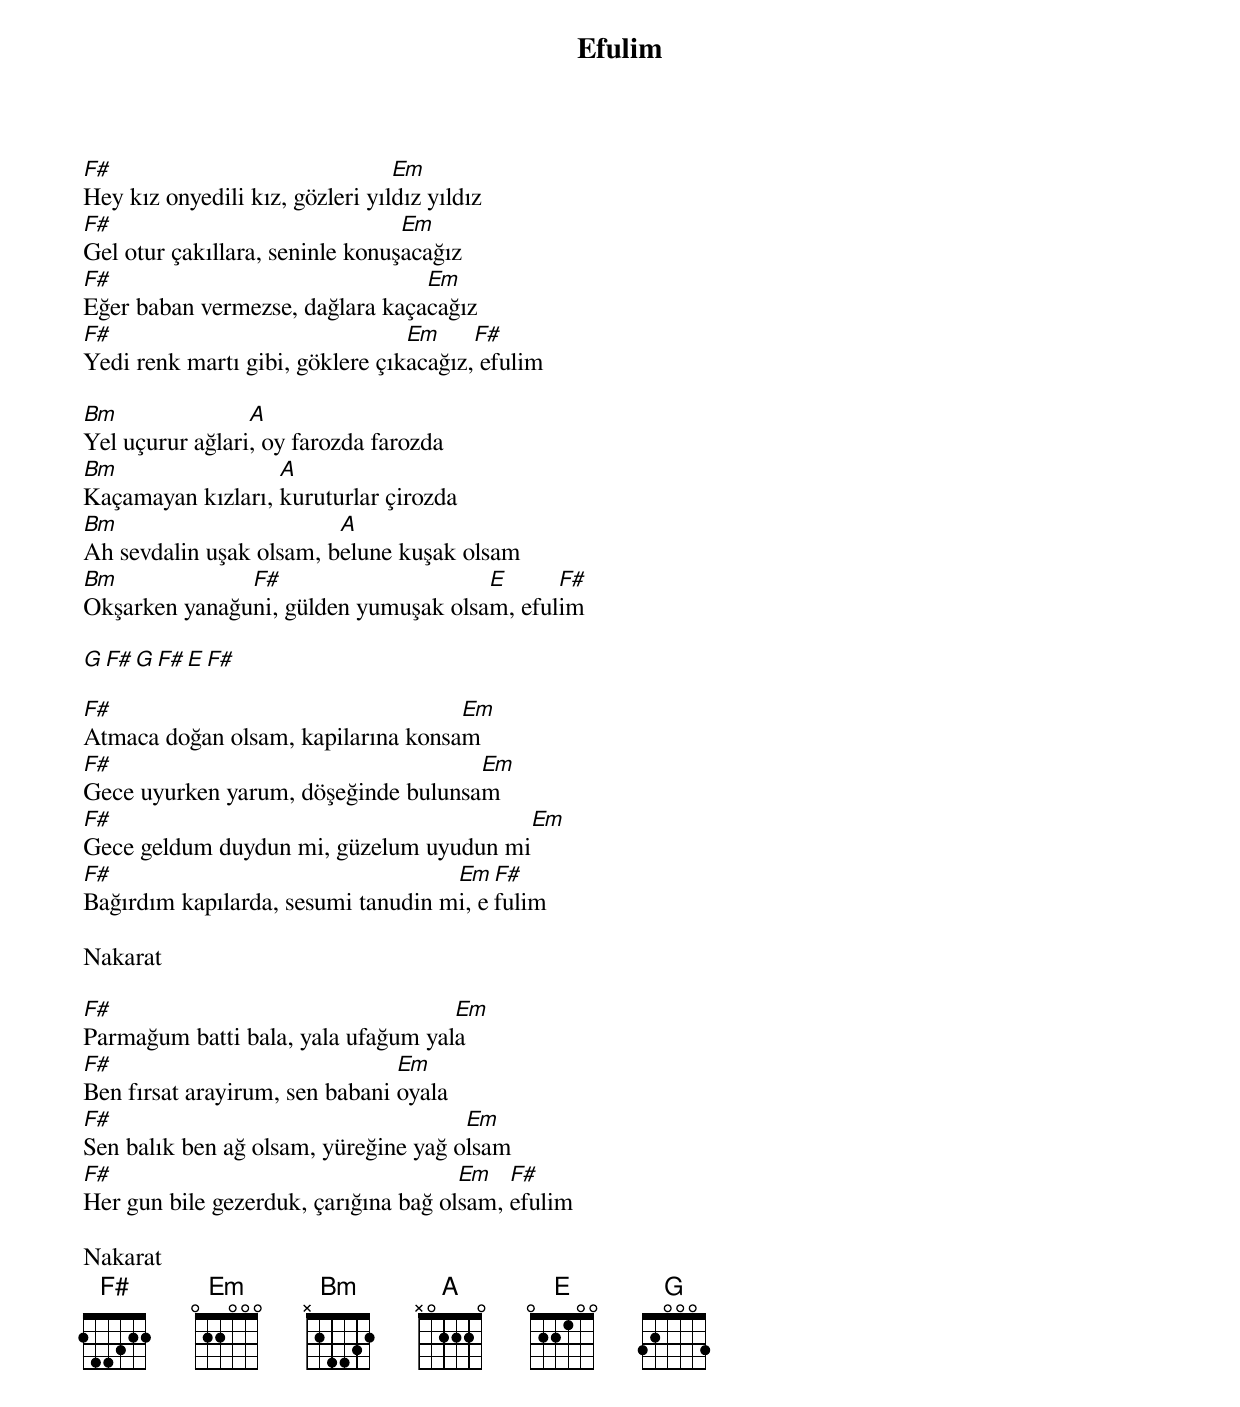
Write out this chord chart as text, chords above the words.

{title: Efulim}
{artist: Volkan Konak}

F#                               Em
Hey kız onyedili kız, gözleri yıldız yıldız
F#                               Em
Gel otur çakıllara, seninle konuşacağız
F#                               Em
Eğer baban vermezse, dağlara kaçacağız
F#                               Em     F#
Yedi renk martı gibi, göklere çıkacağız, efulim

Bm               A
Yel uçurur ağlari, oy farozda farozda
Bm                 A
Kaçamayan kızları, kuruturlar çirozda
Bm                       A
Ah sevdalin uşak olsam, belune kuşak olsam
Bm             F#                     E      F#
Okşarken yanağuni, gülden yumuşak olsam, efulim

G  F#  G  F#  E   F#

F#                                  Em
Atmaca doğan olsam, kapilarına konsam
F#                                   Em
Gece uyurken yarum, döşeğinde bulunsam
F#                                      Em
Gece geldum duydun mi, güzelum uyudun mi
F#                                  Em  F#
Bağırdım kapılarda, sesumi tanudin mi, efulim

Nakarat

F#                                  Em
Parmağum batti bala, yala ufağum yala
F#                              Em
Ben fırsat arayirum, sen babani oyala
F#                                    Em
Sen balık ben ağ olsam, yüreğine yağ olsam
F#                                    Em   F#
Her gun bile gezerduk, çarığına bağ olsam, efulim

Nakarat
